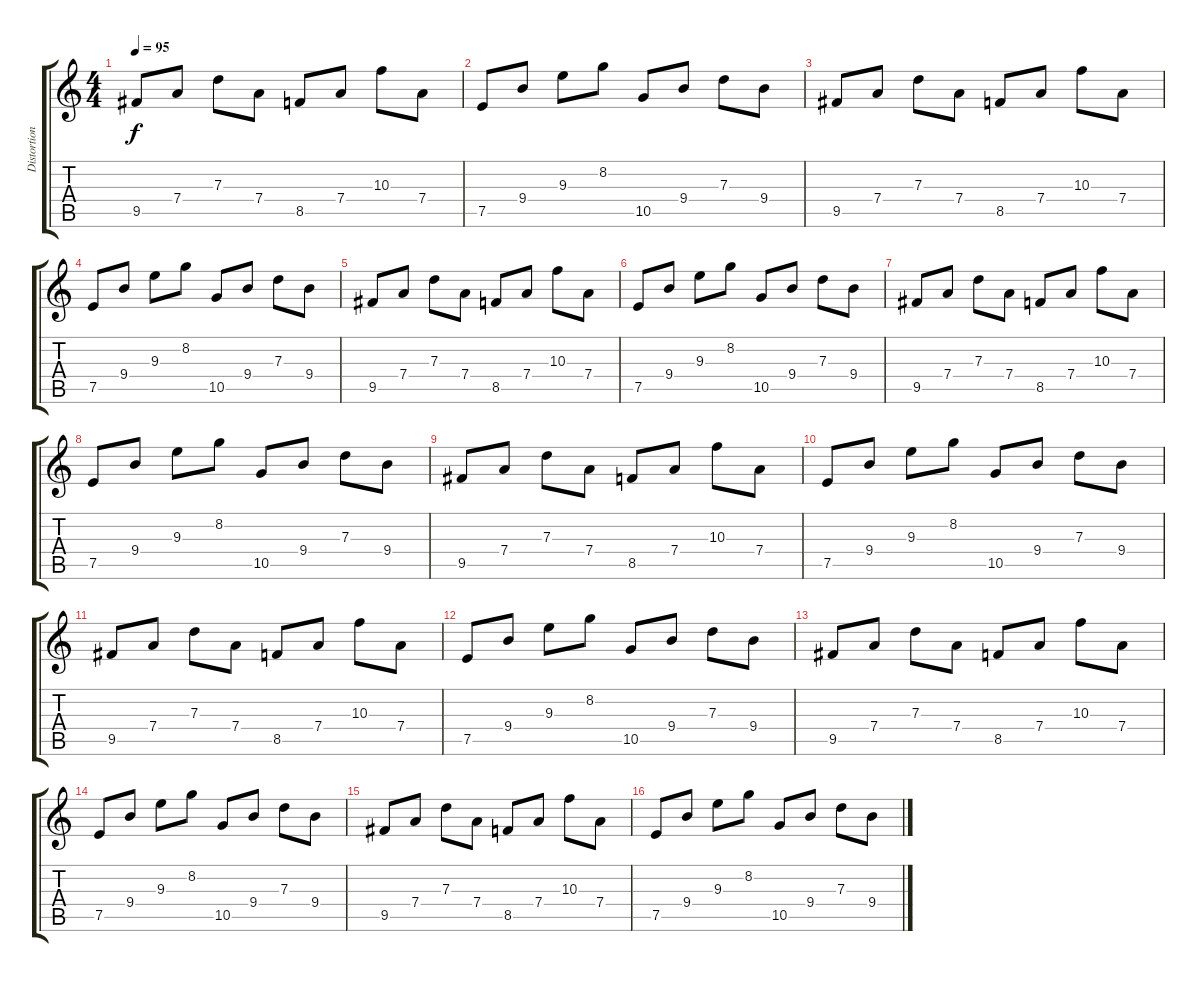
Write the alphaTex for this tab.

\track ("Distortion 2" "Distortion") {instrument distortionguitar}
\staff {score tabs}
\tuning (E4 B3 G3 D3 A2 E2) {hide}
\ts (4 4)
\tempo 95
\clef g2
\ks c
9.5.8{dy f} 7.4.8 7.3.8 7.4.8 8.5.8 7.4.8 10.3.8 7.4.8 |
7.5.8 9.4.8 9.3.8 8.2.8 10.5.8 9.4.8 7.3.8 9.4.8 |
9.5.8 7.4.8 7.3.8 7.4.8 8.5.8 7.4.8 10.3.8 7.4.8 |
7.5.8 9.4.8 9.3.8 8.2.8 10.5.8 9.4.8 7.3.8 9.4.8 |
9.5.8 7.4.8 7.3.8 7.4.8 8.5.8 7.4.8 10.3.8 7.4.8 |
7.5.8 9.4.8 9.3.8 8.2.8 10.5.8 9.4.8 7.3.8 9.4.8 |
9.5.8 7.4.8 7.3.8 7.4.8 8.5.8 7.4.8 10.3.8 7.4.8 |
7.5.8 9.4.8 9.3.8 8.2.8 10.5.8 9.4.8 7.3.8 9.4.8 |
9.5.8 7.4.8 7.3.8 7.4.8 8.5.8 7.4.8 10.3.8 7.4.8 |
7.5.8 9.4.8 9.3.8 8.2.8 10.5.8 9.4.8 7.3.8 9.4.8 |
9.5.8 7.4.8 7.3.8 7.4.8 8.5.8 7.4.8 10.3.8 7.4.8 |
7.5.8 9.4.8 9.3.8 8.2.8 10.5.8 9.4.8 7.3.8 9.4.8 |
9.5.8 7.4.8 7.3.8 7.4.8 8.5.8 7.4.8 10.3.8 7.4.8 |
7.5.8 9.4.8 9.3.8 8.2.8 10.5.8 9.4.8 7.3.8 9.4.8 |
9.5.8 7.4.8 7.3.8 7.4.8 8.5.8 7.4.8 10.3.8 7.4.8 |
7.5.8 9.4.8 9.3.8 8.2.8 10.5.8 9.4.8 7.3.8 9.4.8
